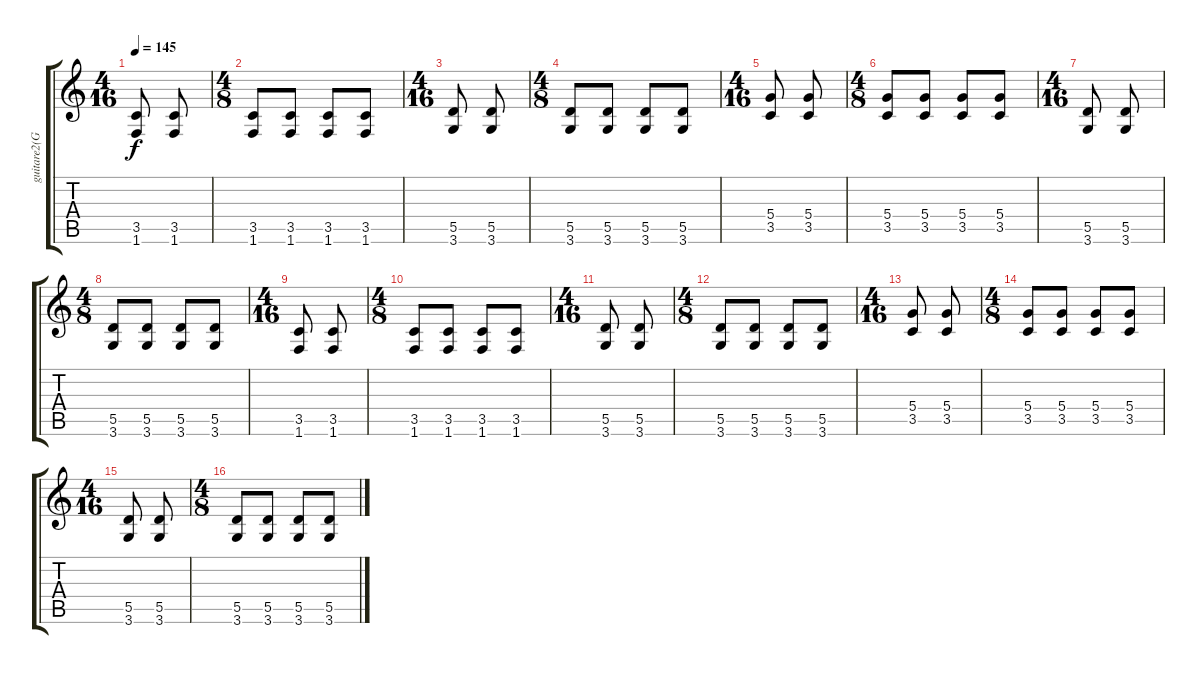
\track ("guitare2(Granberg)" "guitare2(G") {instrument distortionguitar}
\staff {score tabs}
\tuning (E4 B3 G3 D3 A2 E2) {hide}
\ts (4 16)
\tempo 145
\clef g2
\ks c
(3.5 1.6).8{dy f} (3.5 1.6).8 |
\ts (4 8)
(3.5 1.6).8 (3.5 1.6).8 (3.5 1.6).8 (3.5 1.6).8 |
\ts (4 16)
(5.5 3.6).8 (5.5 3.6).8 |
\ts (4 8)
(5.5 3.6).8 (5.5 3.6).8 (5.5 3.6).8 (5.5 3.6).8 |
\ts (4 16)
(5.4 3.5).8 (5.4 3.5).8 |
\ts (4 8)
(5.4 3.5).8 (5.4 3.5).8 (5.4 3.5).8 (5.4 3.5).8 |
\ts (4 16)
(5.5 3.6).8 (5.5 3.6).8 |
\ts (4 8)
(5.5 3.6).8 (5.5 3.6).8 (5.5 3.6).8 (5.5 3.6).8 |
\ts (4 16)
(3.5 1.6).8 (3.5 1.6).8 |
\ts (4 8)
(3.5 1.6).8 (3.5 1.6).8 (3.5 1.6).8 (3.5 1.6).8 |
\ts (4 16)
(5.5 3.6).8 (5.5 3.6).8 |
\ts (4 8)
(5.5 3.6).8 (5.5 3.6).8 (5.5 3.6).8 (5.5 3.6).8 |
\ts (4 16)
(5.4 3.5).8 (5.4 3.5).8 |
\ts (4 8)
(5.4 3.5).8 (5.4 3.5).8 (5.4 3.5).8 (5.4 3.5).8 |
\ts (4 16)
(5.5 3.6).8 (5.5 3.6).8 |
\ts (4 8)
(5.5 3.6).8 (5.5 3.6).8 (5.5 3.6).8 (5.5 3.6).8
